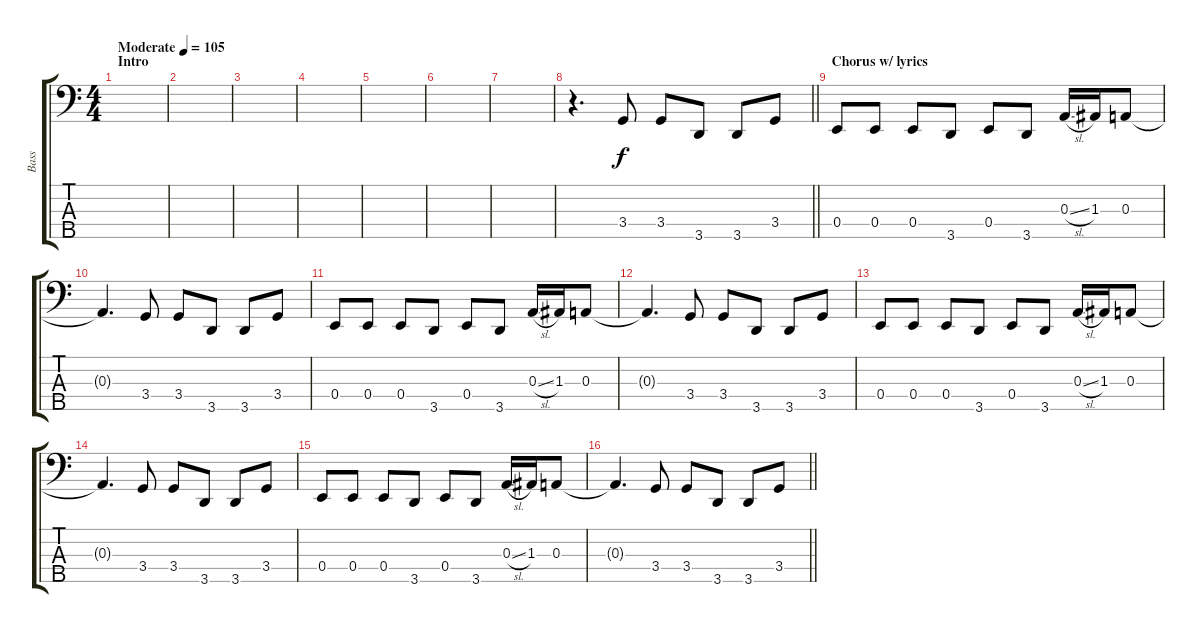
\track ("Bass" "Bass") {instrument electricbassfinger}
\staff {score tabs}
\tuning (G2 D2 A1 E1 B0) {hide}
\ts (4 4)
\section ("" "Intro")
\tempo (105 "Moderate")
\clef f4
\ks c
|
|
|
|
|
|
|
\barLineRight lightlight
r.4{d} 3.4.8 3.4.8 3.5.8 3.5.8 3.4.8 |
\section ("" "Chorus w/ lyrics")
0.4.8 0.4.8 0.4.8 3.5.8 0.4.8 3.5.8 0.3{sl}.16 1.3.16 0.3.8 |
0.3{t}.4{d} 3.4.8 3.4.8 3.5.8 3.5.8 3.4.8 |
0.4.8 0.4.8 0.4.8 3.5.8 0.4.8 3.5.8 0.3{sl}.16 1.3.16 0.3.8 |
0.3{t}.4{d} 3.4.8 3.4.8 3.5.8 3.5.8 3.4.8 |
0.4.8 0.4.8 0.4.8 3.5.8 0.4.8 3.5.8 0.3{sl}.16 1.3.16 0.3.8 |
0.3{t}.4{d} 3.4.8 3.4.8 3.5.8 3.5.8 3.4.8 |
0.4.8 0.4.8 0.4.8 3.5.8 0.4.8 3.5.8 0.3{sl}.16 1.3.16 0.3.8 |
\barLineRight lightlight
0.3{t}.4{d} 3.4.8 3.4.8 3.5.8 3.5.8 3.4.8
